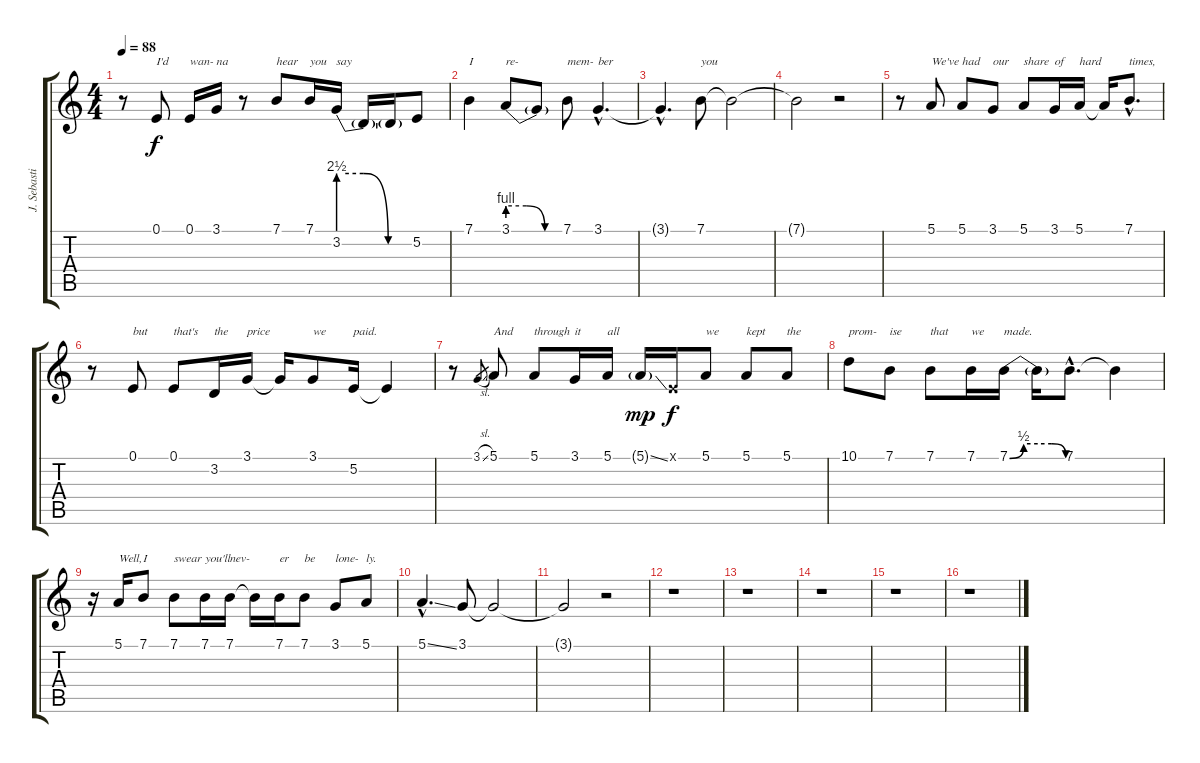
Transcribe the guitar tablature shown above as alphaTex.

\track ("J. Sebastian Bach - Vocals" "J. Sebasti") {instrument lead2sawtooth}
\staff {score tabs}
\tuning (E4 B3 G3 D3 A2 E2) {hide}
\ts (4 4)
\tempo 88
\clef g2
\ks c
r.8{dy f} 0.1.8{txt "I'd"} 0.1.16{txt "wan-"} 3.1.16{txt "na"} r.8 7.1.8{txt "hear"} 7.1.16{txt "you"} 3.2{be (custom 0 10 20 10 40 0 60 0)}.16{txt "say"} 3.2{t}.16 3.2{t}.16 5.2.8 |
7.1.4{txt "I"} 3.1{be (custom 0 4 20 4 40 0 60 0)}.8{txt "re-"} 3.1{t}.8 7.1.8{txt "mem-"} 3.1{hac}.4{d txt "ber"} |
3.1{hac t}.4{d} 7.1.8{txt "you"} 7.1{t}.2 |
7.1{t}.2 r.2 |
r.8 5.1.8{txt "We've"} 5.1.8{txt "had"} 3.1.8{txt "our"} 5.1.8{txt "share"} 3.1.16{txt "of"} 5.1.16{txt "hard"} 5.1{t}.16 7.1{hac}.8{d txt "times,"} |
r.8 0.1.8{txt "but"} 0.1.8{txt "that's"} 3.2.16{txt "the"} 3.1.16{txt "price"} 3.1{t}.16 3.1.8{txt "we"} 5.2.16{txt "paid."} 5.2{t}.4 |
r.8 3.1{sl}.8{gr} 5.1.8{txt "And"} 5.1.8{txt "through"} 3.1.16{txt "it"} 5.1.16{txt "all"} 5.1{ss g}.16{dy mp} 0.1{x}.16{dy f} 5.1.8{txt "we"} 5.1.8{txt "kept"} 5.1.8{txt "the"} |
10.1.8{txt "prom-"} 7.1.8{txt "ise"} 7.1.8{txt "that"} 7.1.16{txt "we"} 7.1{be (custom 0 0 15 2 30 2 45 2 60 0)}.16{txt "made."} 7.1{t}.16 7.1{hac}.8{d} 7.1{t}.4 |
r.16 5.1.16{txt "Well,"} 7.1.8{txt "I"} 7.1.8{txt "swear"} 7.1.16{txt "you'll"} 7.1.16{txt "nev-"} 7.1{t}.16 7.1.16{txt "er"} 7.1.8{txt "be"} 3.1.8{txt "lone-"} 5.1.8{txt "ly."} |
5.1{ss hac}.4{d} 3.1.8 3.1{t}.2 |
3.1{t}.2 r.2 |
r.1 |
r.1 |
r.1 |
r.1 |
r.1
